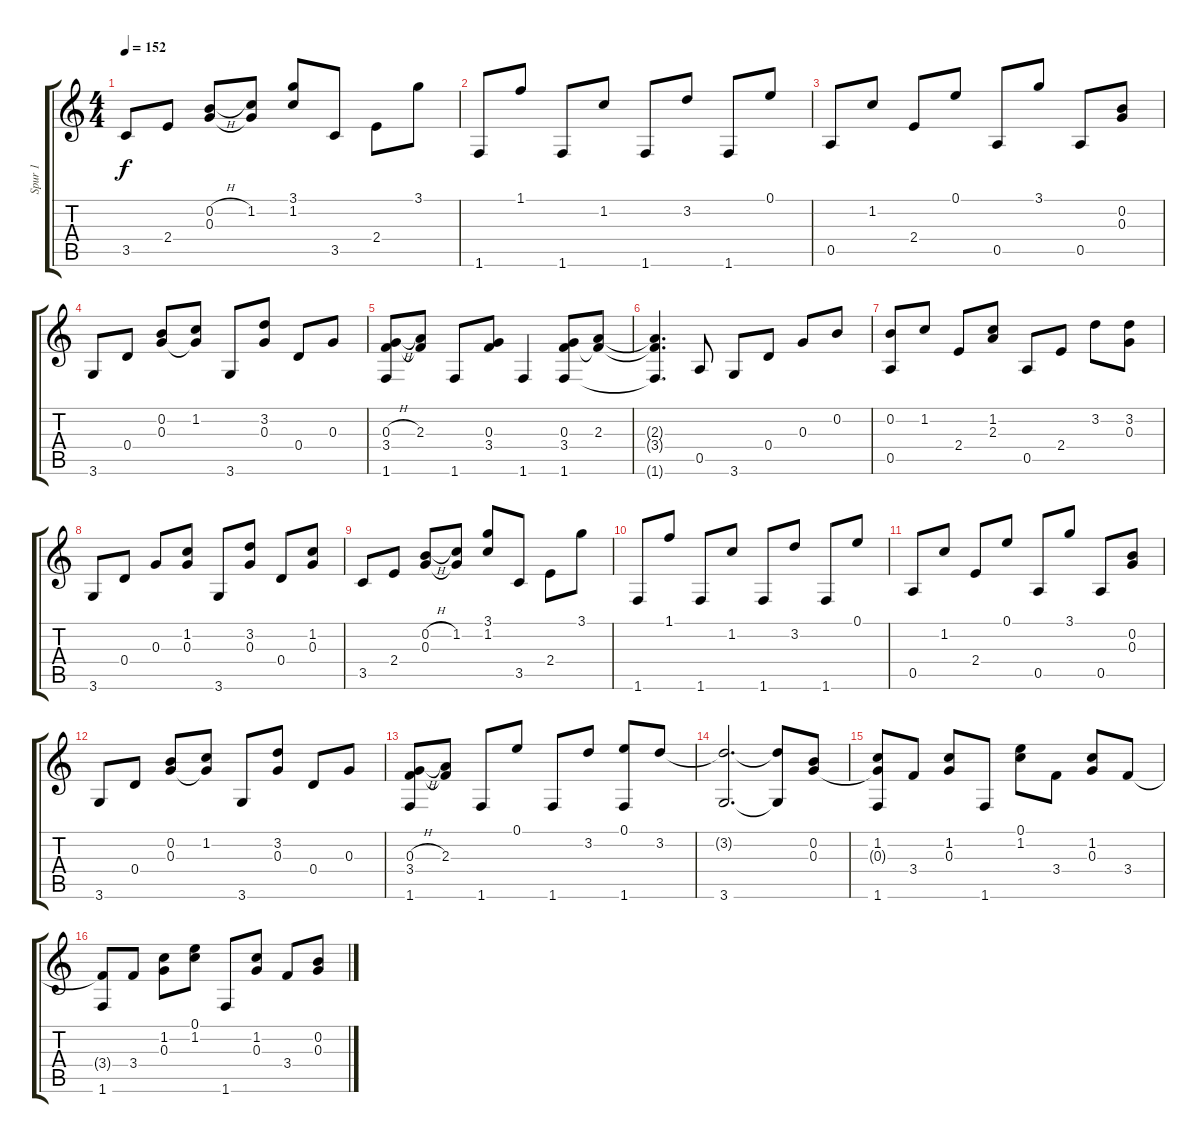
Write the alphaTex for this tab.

\track ("Spur 1" "Spur 1") {instrument acousticguitarsteel}
\staff {score tabs}
\tuning (E4 B3 G3 D3 A2 E2) {hide}
\ts (4 4)
\tempo 152
\clef g2
\ks c
3.5.8{dy f} 2.4.8 (0.2{h} 0.3).8 (1.2 0.3{t}).8 (3.1 1.2).8 3.5.8 2.4.8 3.1.8 |
1.6.8 1.1.8 1.6.8 1.2.8 1.6.8 3.2.8 1.6.8 0.1.8 |
0.5.8 1.2.8 2.4.8 0.1.8 0.5.8 3.1.8 0.5.8 (0.2 0.3).8 |
3.6.8 0.4.8 (0.2 0.3).8 (1.2 0.3{t}).8 3.6.8 (3.2 0.3).8 0.4.8 0.3.8 |
(0.3{h} 3.4 1.6).8 (2.3 3.4{t}).8 1.6.8 (0.3 3.4).8 1.6.4 (0.3 3.4 1.6).8 (2.3 3.4{t}).8 |
(2.3{t} 3.4{t} 1.6{t}).4{d} 0.5.8 3.6.8 0.4.8 0.3.8 0.2.8 |
(0.2 0.5).8 1.2.8 2.4.8 (1.2 2.3).8 0.5.8 2.4.8 3.2.8 (3.2 0.3).8 |
3.6.8 0.4.8 0.3.8 (1.2 0.3).8 3.6.8 (3.2 0.3).8 0.4.8 (1.2 0.3).8 |
3.5.8 2.4.8 (0.2{h} 0.3).8 (1.2 0.3{t}).8 (3.1 1.2).8 3.5.8 2.4.8 3.1.8 |
1.6.8 1.1.8 1.6.8 1.2.8 1.6.8 3.2.8 1.6.8 0.1.8 |
0.5.8 1.2.8 2.4.8 0.1.8 0.5.8 3.1.8 0.5.8 (0.2 0.3).8 |
3.6.8 0.4.8 (0.2 0.3).8 (1.2 0.3{t}).8 3.6.8 (3.2 0.3).8 0.4.8 0.3.8 |
(0.3{h} 3.4 1.6).8 (2.3 3.4{t}).8 1.6.8 0.1.8 1.6.8 3.2.8 (0.1 1.6).8 3.2.8 |
(3.2{t} 3.6).2{d} (3.2{t} 3.6{t}).8 (0.2 0.3).8 |
(1.2 0.3{t} 1.6).8 3.4.8 (1.2 0.3).8 1.6.8 (0.1 1.2).8 3.4.8 (1.2 0.3).8 3.4.8 |
(3.4{t} 1.6).8 3.4.8 (1.2 0.3).8 (0.1 1.2).8 1.6.8 (1.2 0.3).8 3.4.8 (0.2 0.3).8
